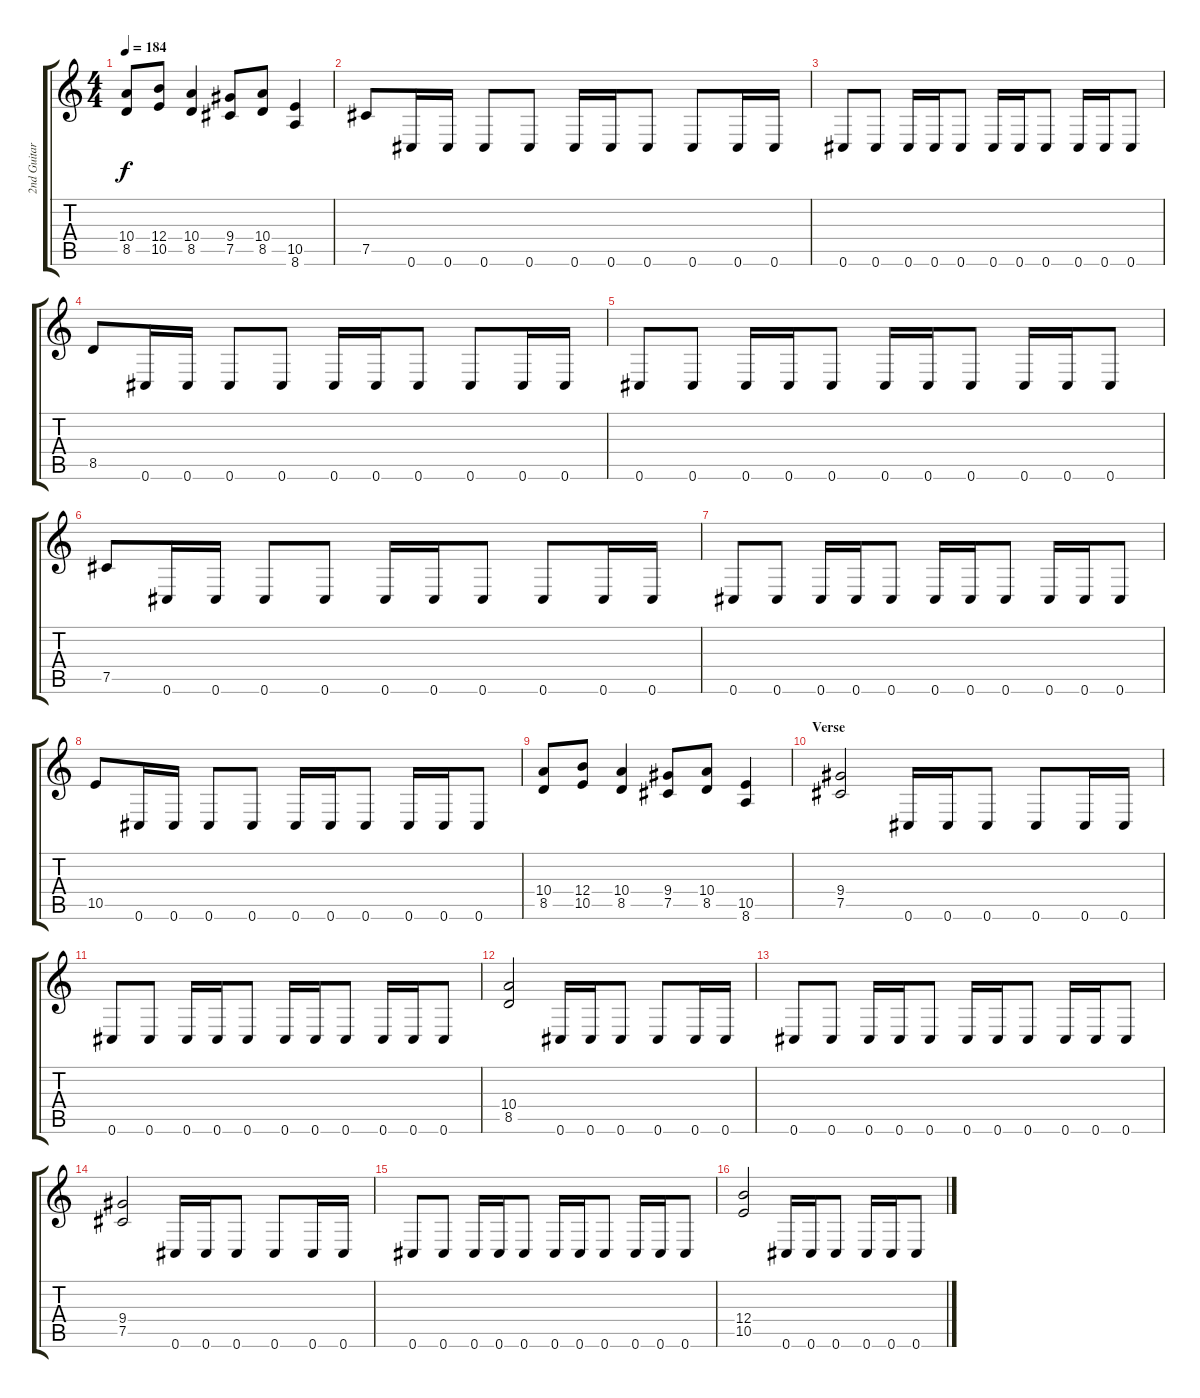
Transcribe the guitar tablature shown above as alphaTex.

\track ("2nd Guitar" "2nd Guitar") {instrument distortionguitar}
\staff {score tabs}
\tuning (Db4 Ab3 E3 B2 Gb2 Db2) {hide}
\ts (4 4)
\tempo 184
\clef g2
\ks c
(10.4 8.5).8{dy f} (12.4 10.5).8 (10.4 8.5).4 (9.4 7.5).8 (10.4 8.5).8 (10.5 8.6).4 |
7.5.8 0.6.16 0.6.16 0.6.8 0.6.8 0.6.16 0.6.16 0.6.8 0.6.8 0.6.16 0.6.16 |
0.6.8 0.6.8 0.6.16 0.6.16 0.6.8 0.6.16 0.6.16 0.6.8 0.6.16 0.6.16 0.6.8 |
8.5.8 0.6.16 0.6.16 0.6.8 0.6.8 0.6.16 0.6.16 0.6.8 0.6.8 0.6.16 0.6.16 |
0.6.8 0.6.8 0.6.16 0.6.16 0.6.8 0.6.16 0.6.16 0.6.8 0.6.16 0.6.16 0.6.8 |
7.5.8 0.6.16 0.6.16 0.6.8 0.6.8 0.6.16 0.6.16 0.6.8 0.6.8 0.6.16 0.6.16 |
0.6.8 0.6.8 0.6.16 0.6.16 0.6.8 0.6.16 0.6.16 0.6.8 0.6.16 0.6.16 0.6.8 |
10.5.8 0.6.16 0.6.16 0.6.8 0.6.8 0.6.16 0.6.16 0.6.8 0.6.16 0.6.16 0.6.8 |
(10.4 8.5).8 (12.4 10.5).8 (10.4 8.5).4 (9.4 7.5).8 (10.4 8.5).8 (10.5 8.6).4 |
\section ("" "Verse")
(9.4 7.5).2 0.6.16 0.6.16 0.6.8 0.6.8 0.6.16 0.6.16 |
0.6.8 0.6.8 0.6.16 0.6.16 0.6.8 0.6.16 0.6.16 0.6.8 0.6.16 0.6.16 0.6.8 |
(10.4 8.5).2 0.6.16 0.6.16 0.6.8 0.6.8 0.6.16 0.6.16 |
0.6.8 0.6.8 0.6.16 0.6.16 0.6.8 0.6.16 0.6.16 0.6.8 0.6.16 0.6.16 0.6.8 |
(9.4 7.5).2 0.6.16 0.6.16 0.6.8 0.6.8 0.6.16 0.6.16 |
0.6.8 0.6.8 0.6.16 0.6.16 0.6.8 0.6.16 0.6.16 0.6.8 0.6.16 0.6.16 0.6.8 |
(12.4 10.5).2 0.6.16 0.6.16 0.6.8 0.6.16 0.6.16 0.6.8
